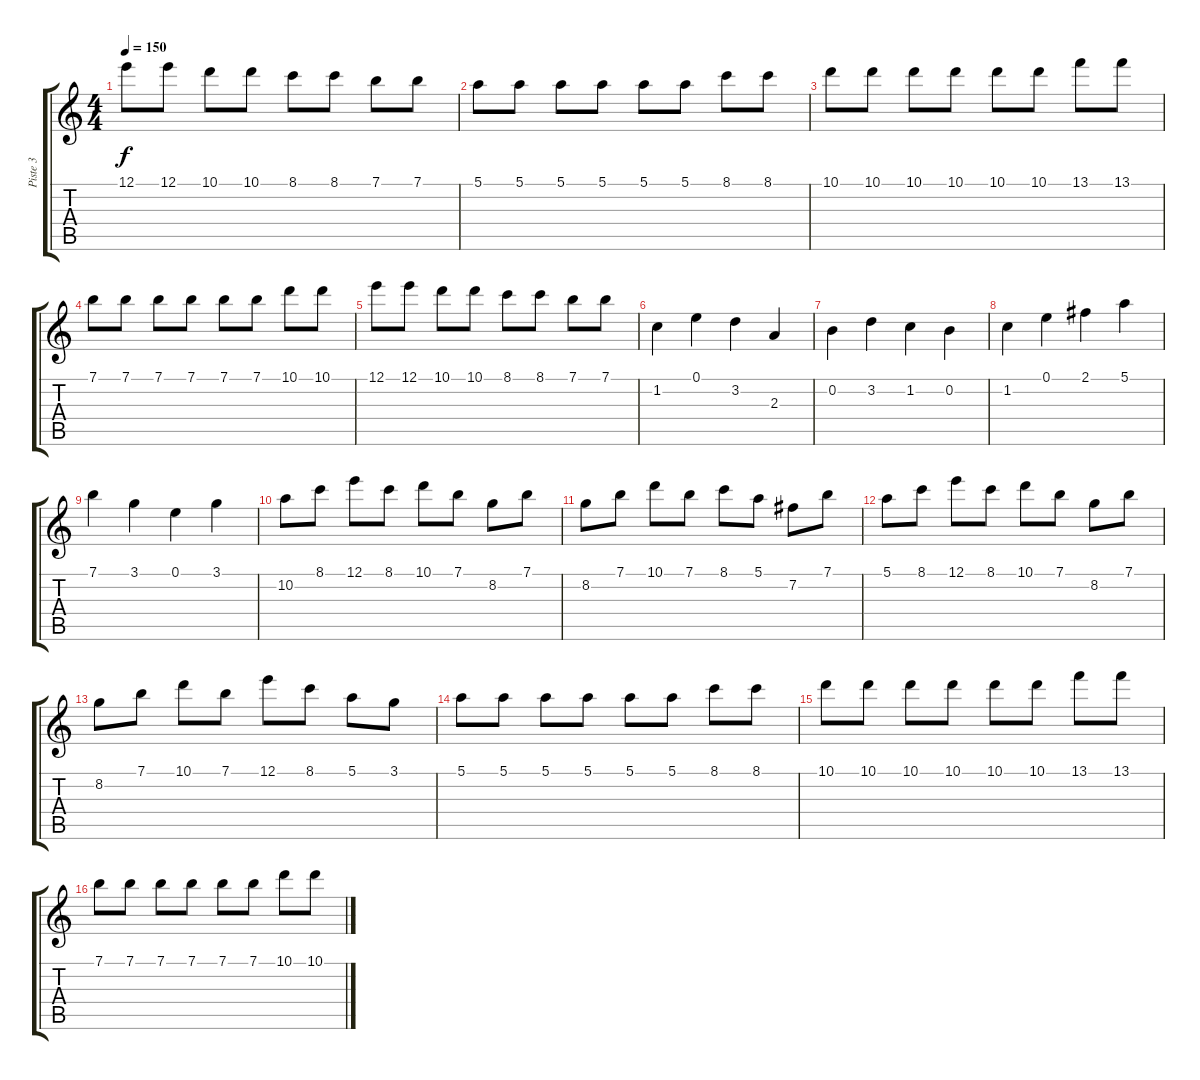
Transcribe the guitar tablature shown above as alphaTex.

\track ("Piste 3" "Piste 3") {instrument distortionguitar}
\staff {score tabs}
\tuning (E4 B3 G3 D3 A2 E2) {hide}
\ts (4 4)
\tempo 150
\clef g2
\ks c
12.1.8{dy f} 12.1.8 10.1.8 10.1.8 8.1.8 8.1.8 7.1.8 7.1.8 |
5.1.8 5.1.8 5.1.8 5.1.8 5.1.8 5.1.8 8.1.8 8.1.8 |
10.1.8 10.1.8 10.1.8 10.1.8 10.1.8 10.1.8 13.1.8 13.1.8 |
7.1.8 7.1.8 7.1.8 7.1.8 7.1.8 7.1.8 10.1.8 10.1.8 |
12.1.8 12.1.8 10.1.8 10.1.8 8.1.8 8.1.8 7.1.8 7.1.8 |
1.2.4 0.1.4 3.2.4 2.3.4 |
0.2.4 3.2.4 1.2.4 0.2.4 |
1.2.4 0.1.4 2.1.4 5.1.4 |
7.1.4 3.1.4 0.1.4 3.1.4 |
10.2.8 8.1.8 12.1.8 8.1.8 10.1.8 7.1.8 8.2.8 7.1.8 |
8.2.8 7.1.8 10.1.8 7.1.8 8.1.8 5.1.8 7.2.8 7.1.8 |
5.1.8 8.1.8 12.1.8 8.1.8 10.1.8 7.1.8 8.2.8 7.1.8 |
8.2.8 7.1.8 10.1.8 7.1.8 12.1.8 8.1.8 5.1.8 3.1.8 |
5.1.8 5.1.8 5.1.8 5.1.8 5.1.8 5.1.8 8.1.8 8.1.8 |
10.1.8 10.1.8 10.1.8 10.1.8 10.1.8 10.1.8 13.1.8 13.1.8 |
7.1.8 7.1.8 7.1.8 7.1.8 7.1.8 7.1.8 10.1.8 10.1.8
